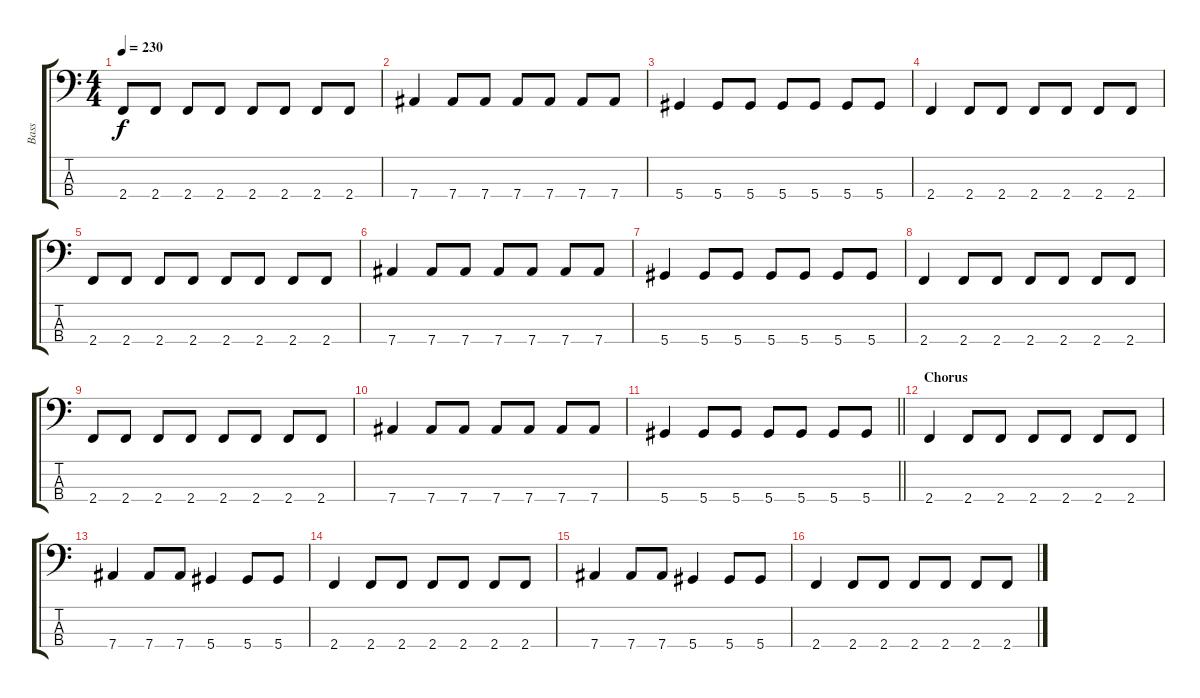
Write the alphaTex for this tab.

\track ("Bass" "Bass") {instrument electricbassfinger}
\staff {score tabs}
\tuning (Gb2 Db2 Ab1 Eb1) {hide}
\ts (4 4)
\tempo 230
\clef f4
\ks c
2.4.8{dy f} 2.4.8 2.4.8 2.4.8 2.4.8 2.4.8 2.4.8 2.4.8 |
7.4.4 7.4.8 7.4.8 7.4.8 7.4.8 7.4.8 7.4.8 |
5.4.4 5.4.8 5.4.8 5.4.8 5.4.8 5.4.8 5.4.8 |
2.4.4 2.4.8 2.4.8 2.4.8 2.4.8 2.4.8 2.4.8 |
2.4.8 2.4.8 2.4.8 2.4.8 2.4.8 2.4.8 2.4.8 2.4.8 |
7.4.4 7.4.8 7.4.8 7.4.8 7.4.8 7.4.8 7.4.8 |
5.4.4 5.4.8 5.4.8 5.4.8 5.4.8 5.4.8 5.4.8 |
2.4.4 2.4.8 2.4.8 2.4.8 2.4.8 2.4.8 2.4.8 |
2.4.8 2.4.8 2.4.8 2.4.8 2.4.8 2.4.8 2.4.8 2.4.8 |
7.4.4 7.4.8 7.4.8 7.4.8 7.4.8 7.4.8 7.4.8 |
\barLineRight lightlight
5.4.4 5.4.8 5.4.8 5.4.8 5.4.8 5.4.8 5.4.8 |
\section ("" "Chorus")
2.4.4 2.4.8 2.4.8 2.4.8 2.4.8 2.4.8 2.4.8 |
7.4.4 7.4.8 7.4.8 5.4.4 5.4.8 5.4.8 |
2.4.4 2.4.8 2.4.8 2.4.8 2.4.8 2.4.8 2.4.8 |
7.4.4 7.4.8 7.4.8 5.4.4 5.4.8 5.4.8 |
2.4.4 2.4.8 2.4.8 2.4.8 2.4.8 2.4.8 2.4.8
